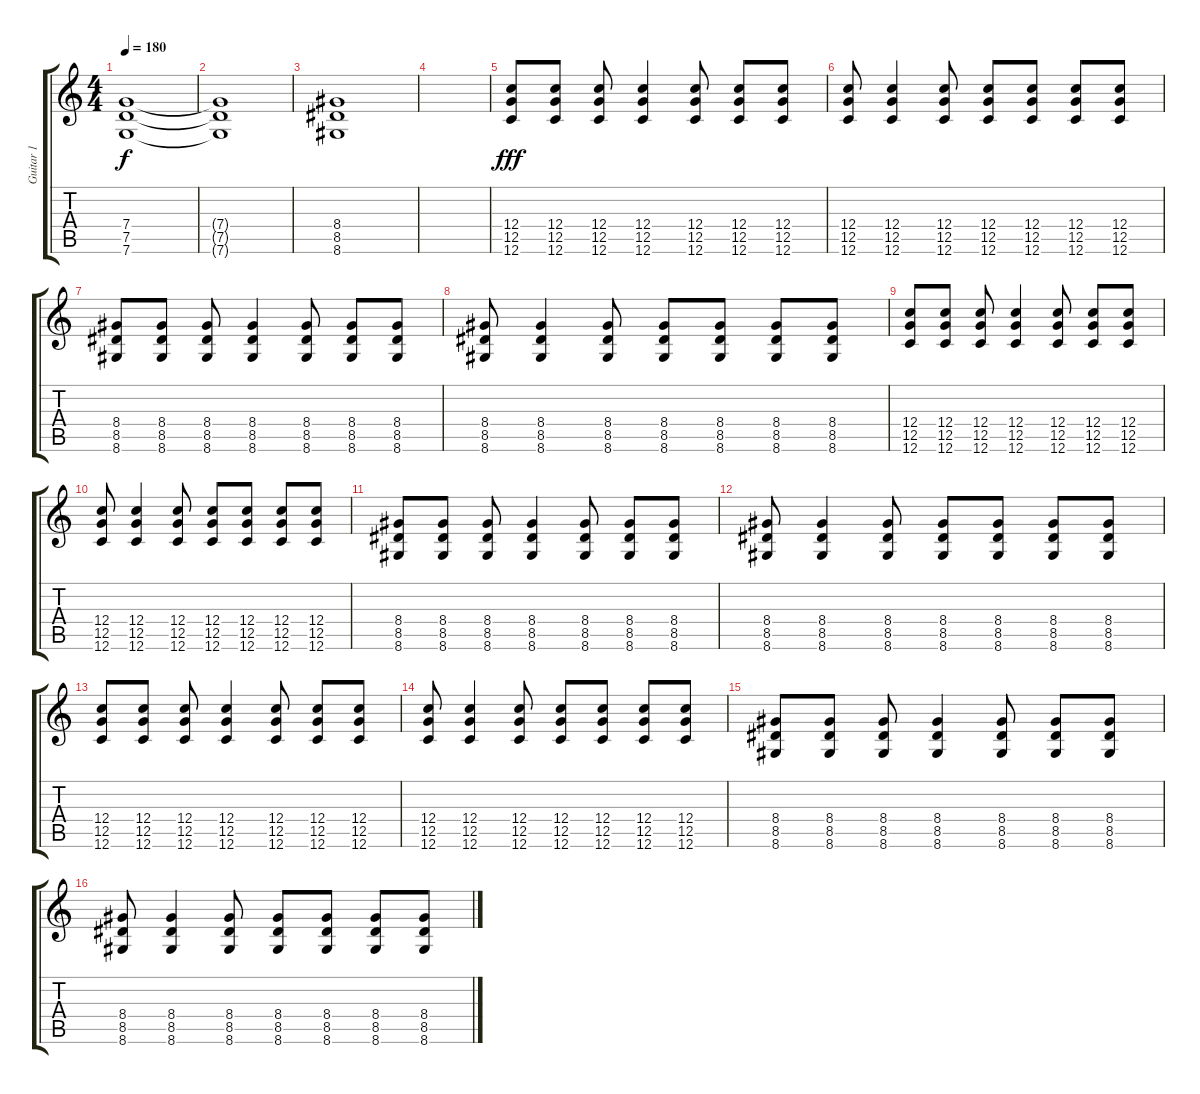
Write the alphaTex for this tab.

\track ("Guitar 1" "Guitar 1") {instrument overdrivenguitar}
\staff {score tabs}
\tuning (C4 A3 F3 C3 G2 C2) {hide}
\ts (4 4)
\section ("" "")
\tempo 180
\clef g2
\ks c
(7.4 7.5 7.6).1{dy f} |
(7.4{t} 7.5{t} 7.6{t}).1 |
(8.4 8.5 8.6).1 |
|
(12.4 12.5 12.6).8{dy fff} (12.4 12.5 12.6).8 (12.4 12.5 12.6).8 (12.4 12.5 12.6).4 (12.4 12.5 12.6).8 (12.4 12.5 12.6).8 (12.4 12.5 12.6).8 |
(12.4 12.5 12.6).8 (12.4 12.5 12.6).4 (12.4 12.5 12.6).8 (12.4 12.5 12.6).8 (12.4 12.5 12.6).8 (12.4 12.5 12.6).8 (12.4 12.5 12.6).8 |
(8.4 8.5 8.6).8 (8.4 8.5 8.6).8 (8.4 8.5 8.6).8 (8.4 8.5 8.6).4 (8.4 8.5 8.6).8 (8.4 8.5 8.6).8 (8.4 8.5 8.6).8 |
(8.4 8.5 8.6).8 (8.4 8.5 8.6).4 (8.4 8.5 8.6).8 (8.4 8.5 8.6).8 (8.4 8.5 8.6).8 (8.4 8.5 8.6).8 (8.4 8.5 8.6).8 |
(12.4 12.5 12.6).8 (12.4 12.5 12.6).8 (12.4 12.5 12.6).8 (12.4 12.5 12.6).4 (12.4 12.5 12.6).8 (12.4 12.5 12.6).8 (12.4 12.5 12.6).8 |
(12.4 12.5 12.6).8 (12.4 12.5 12.6).4 (12.4 12.5 12.6).8 (12.4 12.5 12.6).8 (12.4 12.5 12.6).8 (12.4 12.5 12.6).8 (12.4 12.5 12.6).8 |
(8.4 8.5 8.6).8 (8.4 8.5 8.6).8 (8.4 8.5 8.6).8 (8.4 8.5 8.6).4 (8.4 8.5 8.6).8 (8.4 8.5 8.6).8 (8.4 8.5 8.6).8 |
(8.4 8.5 8.6).8 (8.4 8.5 8.6).4 (8.4 8.5 8.6).8 (8.4 8.5 8.6).8 (8.4 8.5 8.6).8 (8.4 8.5 8.6).8 (8.4 8.5 8.6).8 |
(12.4 12.5 12.6).8 (12.4 12.5 12.6).8 (12.4 12.5 12.6).8 (12.4 12.5 12.6).4 (12.4 12.5 12.6).8 (12.4 12.5 12.6).8 (12.4 12.5 12.6).8 |
(12.4 12.5 12.6).8 (12.4 12.5 12.6).4 (12.4 12.5 12.6).8 (12.4 12.5 12.6).8 (12.4 12.5 12.6).8 (12.4 12.5 12.6).8 (12.4 12.5 12.6).8 |
(8.4 8.5 8.6).8 (8.4 8.5 8.6).8 (8.4 8.5 8.6).8 (8.4 8.5 8.6).4 (8.4 8.5 8.6).8 (8.4 8.5 8.6).8 (8.4 8.5 8.6).8 |
(8.4 8.5 8.6).8 (8.4 8.5 8.6).4 (8.4 8.5 8.6).8 (8.4 8.5 8.6).8 (8.4 8.5 8.6).8 (8.4 8.5 8.6).8 (8.4 8.5 8.6).8
